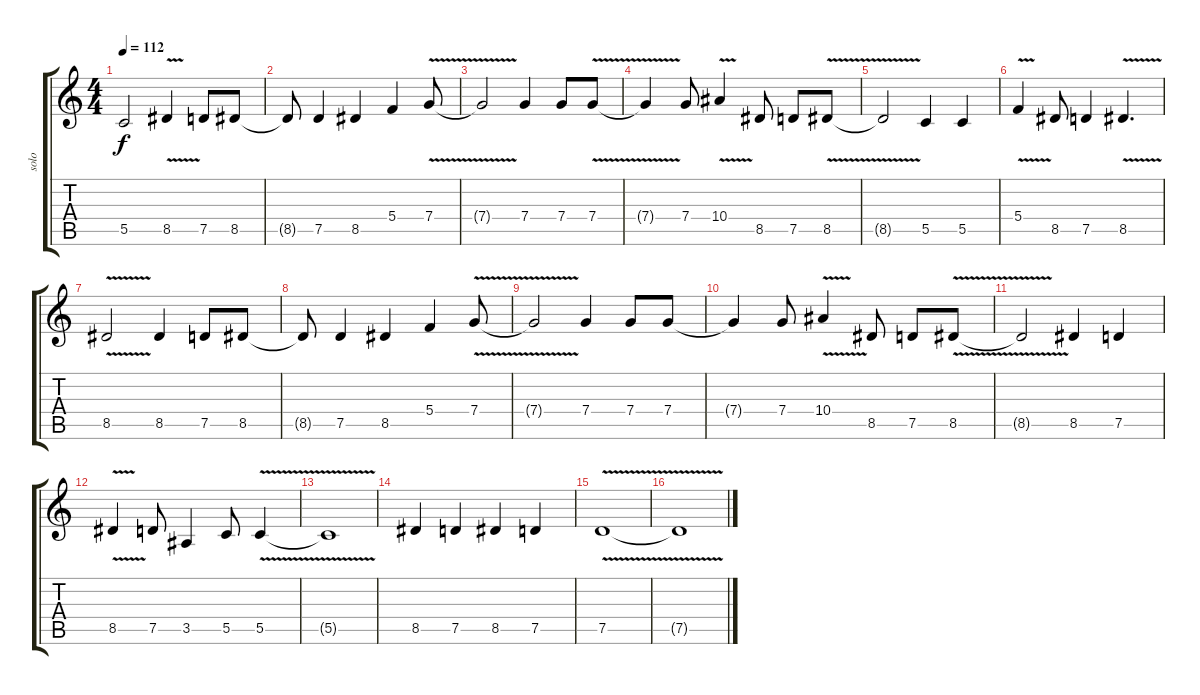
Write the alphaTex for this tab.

\track ("solo" "solo") {instrument overdrivenguitar}
\staff {score tabs}
\tuning (D4 A3 F3 C3 G2 C2) {hide}
\ts (4 4)
\tempo 112
\clef g2
\ks c
5.5{t}.2{dy f} 8.5{v}.4 7.5.8 8.5.8 |
8.5{t}.8 7.5.4 8.5.4 5.4.4 7.4{v}.8 |
7.4{t}.2 7.4.4 7.4.8 7.4{v}.8 |
7.4{t}.4 7.4.8 10.4{v}.4 8.5.8 7.5.8 8.5{v}.8 |
8.5{t}.2 5.5.4 5.5.4 |
5.4{v}.4 8.5.8 7.5.4 8.5{v}.4{d} |
8.5{v}.2 8.5.4 7.5.8 8.5.8 |
8.5{t}.8 7.5.4 8.5.4 5.4.4 7.4{v}.8 |
7.4{t}.2 7.4.4 7.4.8 7.4.8 |
7.4{t}.4 7.4.8 10.4{v}.4 8.5.8 7.5.8 8.5{v}.8 |
8.5{t}.2 8.5.4 7.5.4 |
8.5{v}.4 7.5.8 3.5.4 5.5.8 5.5{v}.4 |
5.5{t}.1 |
8.5.4 7.5.4 8.5.4 7.5.4 |
7.5{v}.1 |
7.5{t}.1
